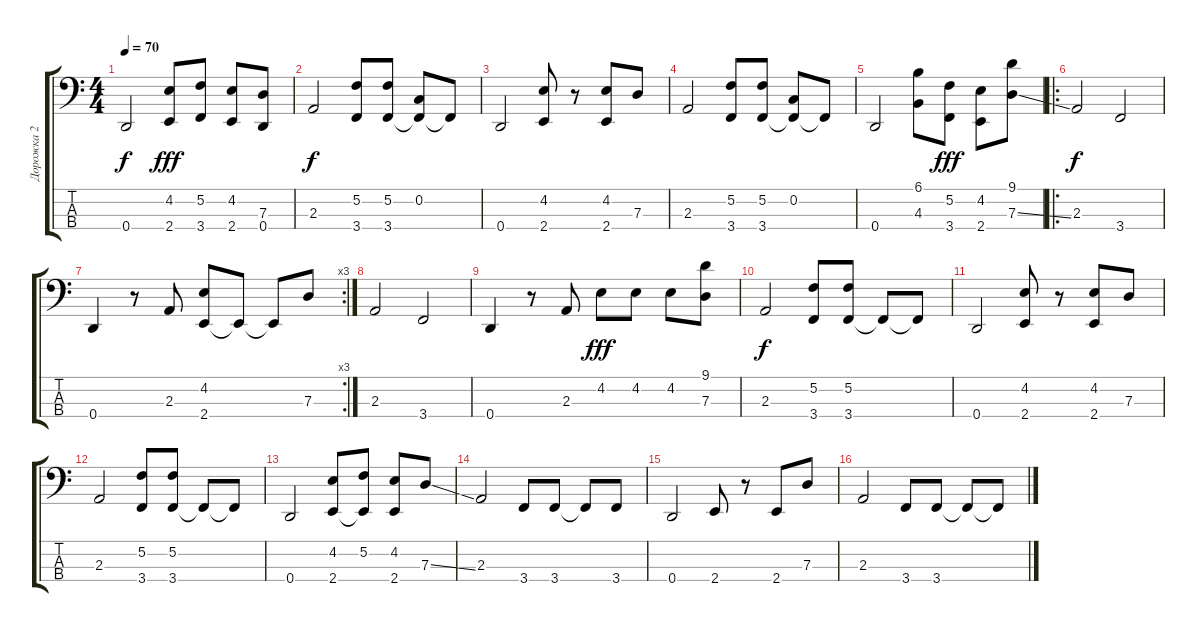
\track ("Дорожка 2" "Дорожка 2") {instrument electricbasspick}
\staff {score tabs}
\tuning (F2 C2 G1 D1) {hide}
\ts (4 4)
\tempo 70
\clef f4
\ks c
0.4.2{dy f} (4.2 2.4).8{dy fff} (5.2 3.4).8 (4.2 2.4).8 (7.3 0.4).8 |
2.3.2{dy f} (5.2 3.4).8 (5.2 3.4).8 (0.2 3.4{t}).8 3.4{t}.8 |
0.4.2 (4.2 2.4).8 r.8 (4.2 2.4).8 7.3.8 |
2.3.2 (5.2 3.4).8 (5.2 3.4).8 (0.2 3.4{t}).8 3.4{t}.8 |
0.4.2 (6.1 4.3).8 (5.2 3.4).8{dy fff} (4.2 2.4).8 (9.1 7.3{ss}).8 |
\ro
2.3.2{dy f} 3.4.2 |
\rc 3
0.4.4 r.8 2.3.8 (4.2 2.4).8 2.4{t}.8 2.4{t}.8 7.3.8 |
2.3.2 3.4.2 |
0.4.4 r.8 2.3.8 4.2.8{dy fff} 4.2.8 4.2.8 (9.1 7.3).8 |
2.3.2{dy f} (5.2 3.4).8 (5.2 3.4).8 3.4{t}.8 3.4{t}.8 |
0.4.2 (4.2 2.4).8 r.8 (4.2 2.4).8 7.3.8 |
2.3.2 (5.2 3.4).8 (5.2 3.4).8 3.4{t}.8 3.4{t}.8 |
0.4.2 (4.2 2.4).8 (5.2 2.4{t}).8 (4.2 2.4).8 7.3{ss}.8 |
2.3.2 3.4.8 3.4.8 3.4{t}.8 3.4.8 |
0.4.2 2.4.8 r.8 2.4.8 7.3.8 |
2.3.2 3.4.8 3.4.8 3.4{t}.8 3.4{t}.8
